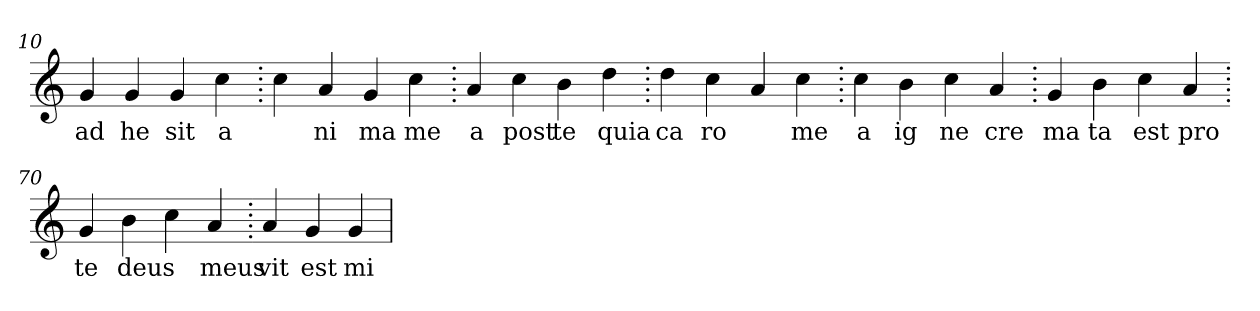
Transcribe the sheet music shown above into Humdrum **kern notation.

**kern	**text
*part1	*part1
*staff1	*staff1
*clefG2	*
=10.	=10.
4g	ad
4g	he
4g	sit
4cc	a
=20.	=20.
4cc	.
4a	ni
4g	ma
4cc	me
=30.	=30.
4a	a
4cc	post
4b	te
4dd	quia
=40.	=40.
4dd	ca
4cc	ro
4a	.
4cc	me
=50.	=50.
4cc	a
4b	ig
4cc	ne
4a	cre
=60.	=60.
4g	ma
4b	ta
4cc	est
4a	pro
=70.	=70.
4g	te
4b	deus
4cc	.
4a	meus
=80.	=80.
4a	vit
4g	est
4g	mi
=	=
*-	*-
